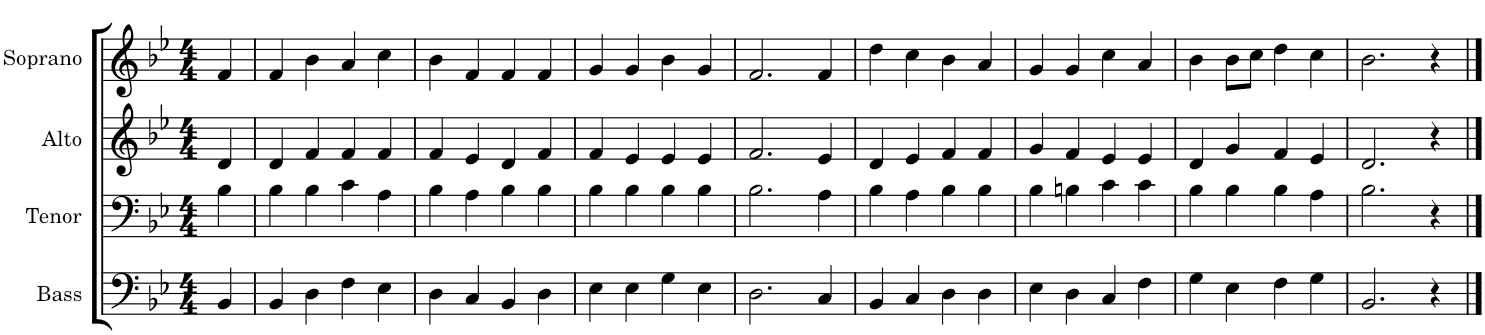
**kern	**kern	**kern	**kern
*part4	*part3	*part2	*part1
*staff4	*staff3	*staff2	*staff1
*I"Bass	*I"Tenor	*I"Alto	*I"Soprano
*I'B.	*I'T.	*I'A.	*I'S.
*clefF4	*clefF4	*clefG2	*clefG2
*k[b-e-]	*k[b-e-]	*k[b-e-]	*k[b-e-]
*M4/4	*M4/4	*M4/4	*M4/4
=	=	=	=
4BB-/	4B-\	4d/	4f/
=1	=1	=1	=1
4BB-/	4B-\	4d/	4f/
4D\	4B-\	4f/	4b-\
4F\	4c\	4f/	4a/
4E-\	4A\	4f/	4cc\
=2	=2	=2	=2
4D\	4B-\	4f/	4b-\
4C/	4A\	4e-/	4f/
4BB-/	4B-\	4d/	4f/
4D\	4B-\	4f/	4f/
=3	=3	=3	=3
4E-\	4B-\	4f/	4g/
4E-\	4B-\	4e-/	4g/
4G\	4B-\	4e-/	4b-\
4E-\	4B-\	4e-/	4g/
=4	=4	=4	=4
2.D\	2.B-\	2.f/	2.f/
4C/	4A\	4e-/	4f/
=5	=5	=5	=5
4BB-/	4B-\	4d/	4dd\
4C/	4A\	4e-/	4cc\
4D\	4B-\	4f/	4b-\
4D\	4B-\	4f/	4a/
=6	=6	=6	=6
4E-\	4B-\	4g/	4g/
4D\	4Bn\	4f/	4g/
4C/	4c\	4e-/	4cc\
4F\	4c\	4e-/	4a/
=7	=7	=7	=7
4G\	4B-\	4d/	4b-\
4E-\	4B-\	4g/	8b-\L
.	.	.	8cc\J
4F\	4B-\	4f/	4dd\
4G\	4A\	4e-/	4cc\
=8	=8	=8	=8
2.BB-/	2.B-\	2.d/	2.b-\
4r	4r	4r	4r
==	==	==	==
*-	*-	*-	*-
